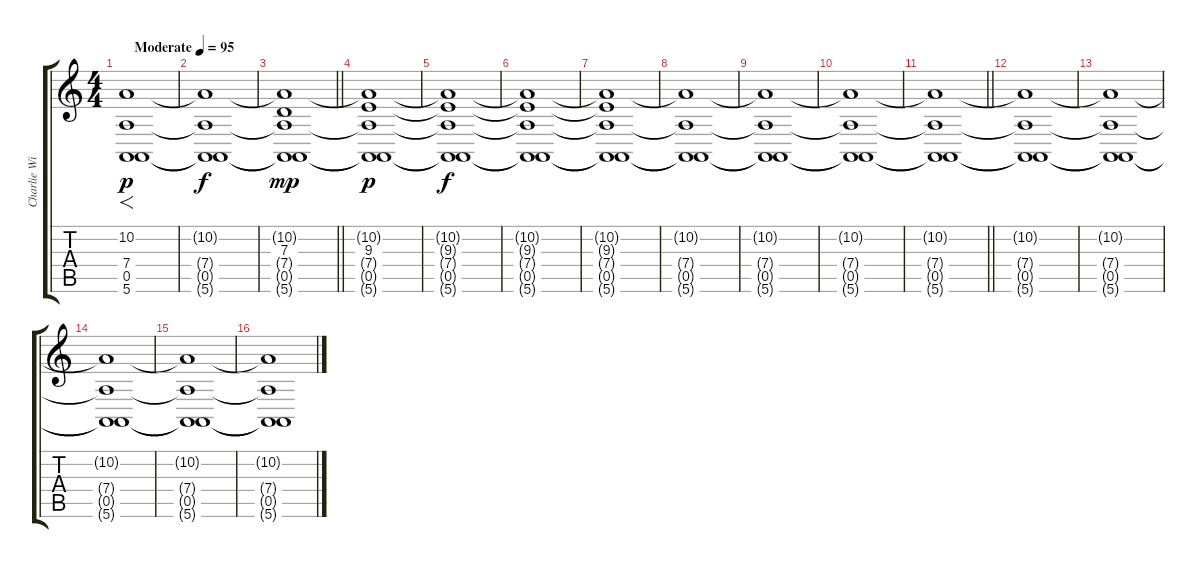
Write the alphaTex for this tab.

\track ("Charlie Wilson" "Charlie Wi") {instrument synthstrings1}
\staff {score tabs}
\tuning (E4 B3 G3 D3 A2 E2) {hide}
\ts (4 4)
\tempo (95 "Moderate")
\clef g2
\ks c
(10.2 7.4 0.5 5.6).1{f dy p instrument synthstrings1} |
(10.2{t} 7.4{t} 0.5{t} 5.6{t}).1{dy f} |
\barLineRight lightlight
(10.2{t} 7.3 7.4{t} 0.5{t} 5.6{t}).1{dy mp} |
(10.2{t} 9.3 7.4{t} 0.5{t} 5.6{t}).1{dy p} |
(10.2{t} 9.3{t} 7.4{t} 0.5{t} 5.6{t}).1{dy f} |
(10.2{t} 9.3{t} 7.4{t} 0.5{t} 5.6{t}).1 |
(10.2{t} 9.3{t} 7.4{t} 0.5{t} 5.6{t}).1 |
(10.2{t} 7.4{t} 0.5{t} 5.6{t}).1 |
(10.2{t} 7.4{t} 0.5{t} 5.6{t}).1 |
(10.2{t} 7.4{t} 0.5{t} 5.6{t}).1 |
\barLineRight lightlight
(10.2{t} 7.4{t} 0.5{t} 5.6{t}).1 |
(10.2{t} 7.4{t} 0.5{t} 5.6{t}).1 |
(10.2{t} 7.4{t} 0.5{t} 5.6{t}).1 |
(10.2{t} 7.4{t} 0.5{t} 5.6{t}).1 |
(10.2{t} 7.4{t} 0.5{t} 5.6{t}).1 |
(10.2{t} 7.4{t} 0.5{t} 5.6{t}).1
